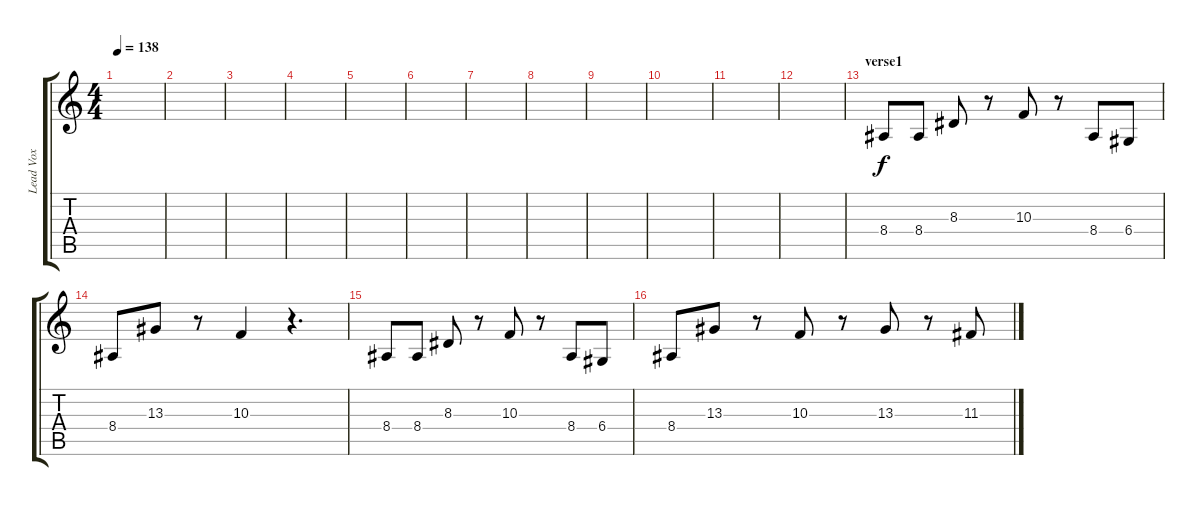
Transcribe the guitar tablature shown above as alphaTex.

\track ("Lead Vox" "Lead Vox") {instrument tenorsax}
\staff {score tabs}
\tuning (E4 B3 G3 D3 A2 E2) {hide}
\ts (4 4)
\section ("" "")
\tempo 138
\clef g2
\ks c
|
|
|
|
|
|
|
|
|
|
|
|
\section ("" "verse1")
8.4.8 8.4.8 8.3.8 r.8 10.3.8 r.8 8.4.8 6.4.8 |
8.4.8 13.3.8 r.8 10.3.4 r.4{d} |
8.4.8 8.4.8 8.3.8 r.8 10.3.8 r.8 8.4.8 6.4.8 |
8.4.8 13.3.8 r.8 10.3.8 r.8 13.3.8 r.8 11.3.8
